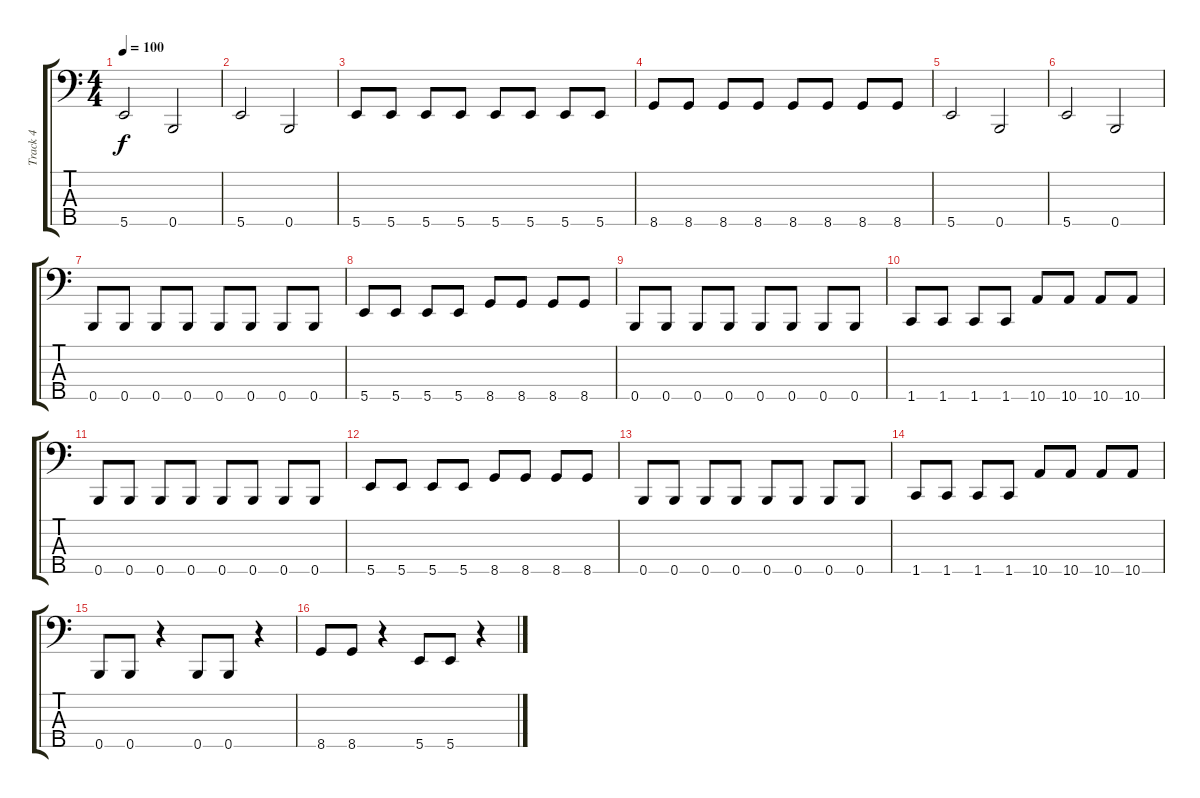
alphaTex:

\track ("Track 4" "Track 4") {instrument electricbasspick}
\staff {score tabs}
\tuning (G2 D2 A1 E1 B0) {hide}
\ts (4 4)
\tempo 100
\clef f4
\ks c
5.5.2{dy f} 0.5.2 |
5.5.2 0.5.2 |
5.5.8 5.5.8 5.5.8 5.5.8 5.5.8 5.5.8 5.5.8 5.5.8 |
8.5.8 8.5.8 8.5.8 8.5.8 8.5.8 8.5.8 8.5.8 8.5.8 |
5.5.2 0.5.2 |
5.5.2 0.5.2 |
0.5.8 0.5.8 0.5.8 0.5.8 0.5.8 0.5.8 0.5.8 0.5.8 |
5.5.8 5.5.8 5.5.8 5.5.8 8.5.8 8.5.8 8.5.8 8.5.8 |
0.5.8 0.5.8 0.5.8 0.5.8 0.5.8 0.5.8 0.5.8 0.5.8 |
1.5.8 1.5.8 1.5.8 1.5.8 10.5.8 10.5.8 10.5.8 10.5.8 |
0.5.8 0.5.8 0.5.8 0.5.8 0.5.8 0.5.8 0.5.8 0.5.8 |
5.5.8 5.5.8 5.5.8 5.5.8 8.5.8 8.5.8 8.5.8 8.5.8 |
0.5.8 0.5.8 0.5.8 0.5.8 0.5.8 0.5.8 0.5.8 0.5.8 |
1.5.8 1.5.8 1.5.8 1.5.8 10.5.8 10.5.8 10.5.8 10.5.8 |
0.5.8 0.5.8 r.4 0.5.8 0.5.8 r.4 |
8.5.8 8.5.8 r.4 5.5.8 5.5.8 r.4
